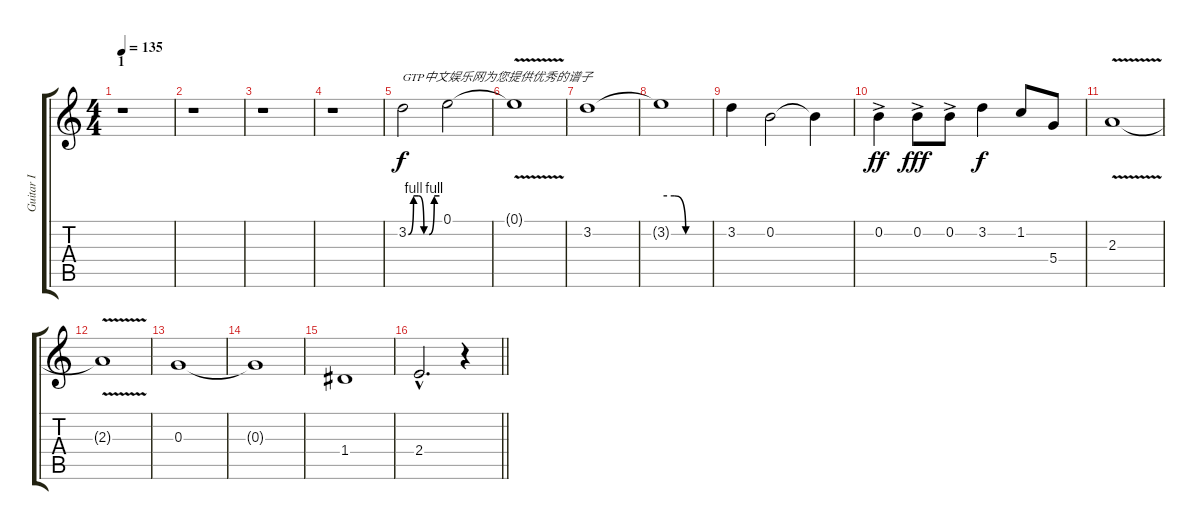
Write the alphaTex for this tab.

\track ("Guitar I" "Guitar I") {instrument overdrivenguitar}
\staff {score tabs}
\tuning (E4 B3 G3 D3 A2 E2) {hide}
\ts (4 4)
\section ("" "1")
\tempo 135
\clef g2
\ks c
r.1{dy f instrument overdrivenguitar} |
r.1 |
r.1 |
r.1 |
3.2{be (custom 0 0 10 4 20 4 30 0 40 0 50 4 60 4)}.2{txt "GTP中文娱乐网为您提供优秀的谱子"} 0.1.2 |
0.1{v t}.1 |
3.2.1 |
3.2{be (custom 0 4 15 4 30 0 60 0) t}.1 |
3.2.4 0.2.2 0.2{t}.4 |
0.2{ac}.4{dy ff} 0.2{ac}.8{dy fff} 0.2{ac}.8 3.2.4{dy f} 1.2.8 5.4.8 |
2.3{v}.1 |
2.3{t}.1 |
0.3.1 |
0.3{t}.1 |
1.4.1 |
\barLineRight lightlight
2.4{hac}.2{d} r.4
